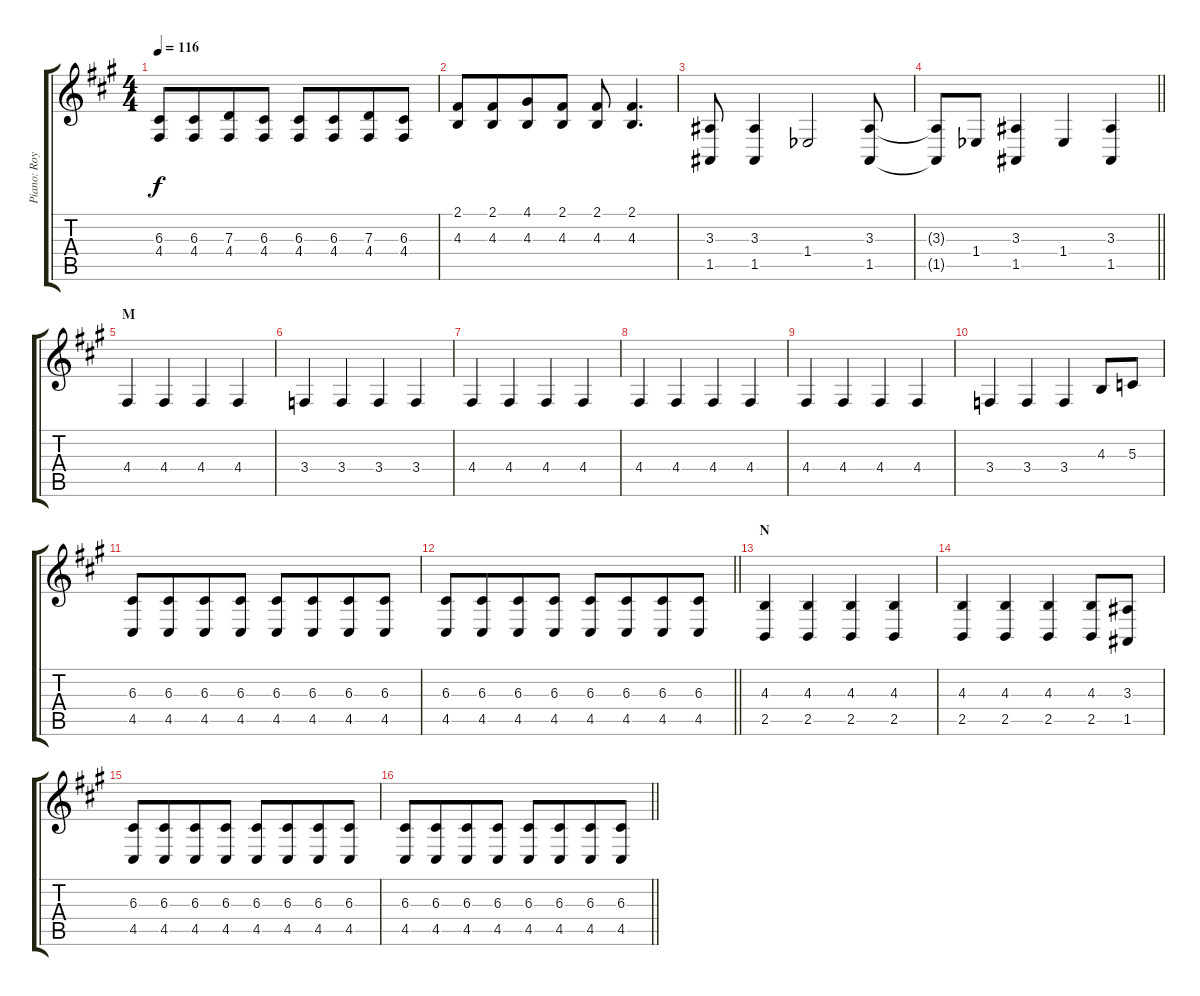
\track ("Piano: Roy" "Piano: Roy") {instrument brightacousticpiano}
\staff {score tabs}
\tuning (E4 B3 G3 D3 A2 E2) {hide}
\ts (4 4)
\tempo 116
\clef g2
\ks a
(6.3 4.4).8{dy f} (6.3 4.4).8{beam merge} (7.3 4.4).8 (6.3 4.4).8 (6.3 4.4).8 (6.3 4.4).8{beam merge} (7.3 4.4).8 (6.3 4.4).8 |
(2.1 4.3).8 (2.1 4.3).8{beam merge} (4.1 4.3).8 (2.1 4.3).8 (2.1 4.3).8 (2.1 4.3).4{d} |
(3.3 1.5).8 (3.3 1.5).4 1.4{acc b}.2 (3.3 1.5).8 |
\barLineRight lightlight
(3.3{t} 1.5{t}).8 1.4{acc b}.8 (3.3 1.5).4 1.4{acc b}.4 (3.3 1.5).4 |
\section ("" "M")
4.4.4 4.4.4 4.4.4 4.4.4 |
3.4.4 3.4.4 3.4.4 3.4.4 |
4.4.4 4.4.4 4.4.4 4.4.4 |
4.4.4 4.4.4 4.4.4 4.4.4 |
4.4.4 4.4.4 4.4.4 4.4.4 |
3.4.4 3.4.4 3.4.4 4.3.8 5.3.8 |
(6.3 4.5).8 (6.3 4.5).8{beam merge} (6.3 4.5).8 (6.3 4.5).8 (6.3 4.5).8 (6.3 4.5).8{beam merge} (6.3 4.5).8 (6.3 4.5).8 |
\barLineRight lightlight
(6.3 4.5).8 (6.3 4.5).8{beam merge} (6.3 4.5).8 (6.3 4.5).8 (6.3 4.5).8 (6.3 4.5).8{beam merge} (6.3 4.5).8 (6.3 4.5).8 |
\section ("" "N")
(4.3 2.5).4 (4.3 2.5).4 (4.3 2.5).4 (4.3 2.5).4 |
(4.3 2.5).4 (4.3 2.5).4 (4.3 2.5).4 (4.3 2.5).8 (3.3 1.5).8 |
(6.3 4.5).8 (6.3 4.5).8{beam merge} (6.3 4.5).8 (6.3 4.5).8 (6.3 4.5).8 (6.3 4.5).8{beam merge} (6.3 4.5).8 (6.3 4.5).8 |
\barLineRight lightlight
(6.3 4.5).8 (6.3 4.5).8{beam merge} (6.3 4.5).8 (6.3 4.5).8 (6.3 4.5).8 (6.3 4.5).8{beam merge} (6.3 4.5).8 (6.3 4.5).8
